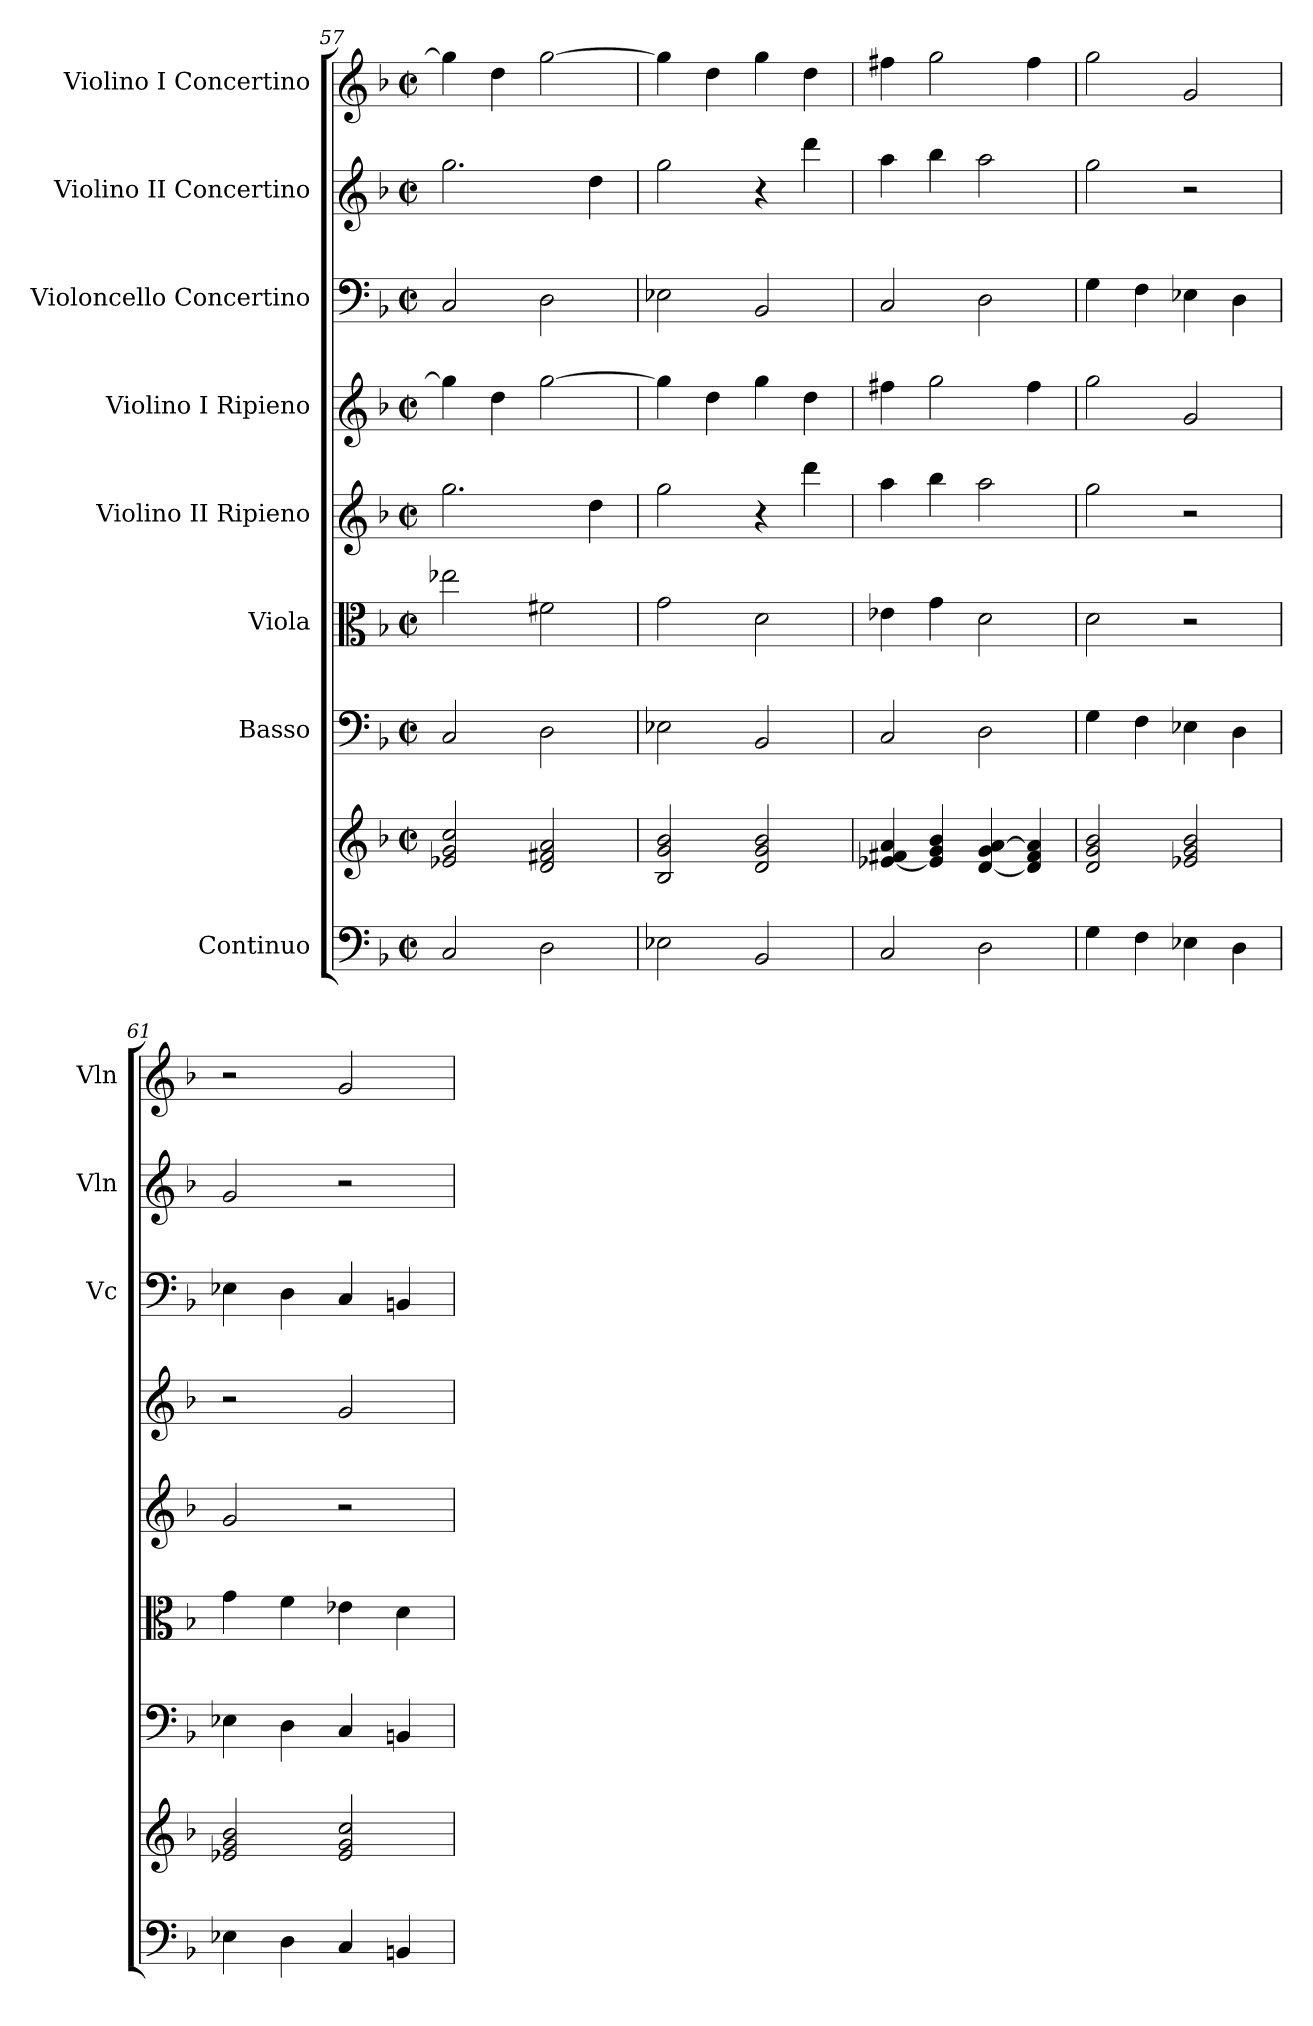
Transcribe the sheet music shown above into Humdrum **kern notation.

**kern	**kern	**kern	**kern	**kern	**kern	**kern	**kern	**kern
*part8	*part8	*part7	*part6	*part5	*part4	*part3	*part2	*part1
*staff9	*staff8	*staff7	*staff6	*staff5	*staff4	*staff3	*staff2	*staff1
*I"Continuo	*	*I"Basso	*I"Viola	*I"Violino II Ripieno	*I"Violino I Ripieno	*I"Violoncello Concertino	*I"Violino II Concertino	*I"Violino I Concertino
*	*	*	*	*	*	*I'Vc	*I'Vln	*I'Vln
*clefF4	*clefG2	*clefF4	*clefC3	*clefG2	*clefG2	*clefF4	*clefG2	*clefG2
*k[b-]	*k[b-]	*k[b-]	*k[b-]	*k[b-]	*k[b-]	*k[b-]	*k[b-]	*k[b-]
*M2/2	*M2/2	*M2/2	*M2/2	*M2/2	*M2/2	*M2/2	*M2/2	*M2/2
*met(c|)	*met(c|)	*met(c|)	*met(c|)	*met(c|)	*met(c|)	*met(c|)	*met(c|)	*met(c|)
=57	=57	=57	=57	=57	=57	=57	=57	=57
2C/	2e-X/ 2g/ 2cc/	2C/	2ee-X\	2.gg\	4gg\]	2C/	2.gg\	4gg\]
.	.	.	.	.	4dd\	.	.	4dd\
2D\	2d/ 2f#X/ 2a/	2D\	2f#X\	.	[2gg\	2D\	.	[2gg\
.	.	.	.	4dd\	.	.	4dd\	.
=58	=58	=58	=58	=58	=58	=58	=58	=58
2E-X\	2B-/ 2g/ 2b-/	2E-X\	2g\	2gg\	4gg\]	2E-X\	2gg\	4gg\]
.	.	.	.	.	4dd\	.	.	4dd\
2BB-/	2d/ 2g/ 2b-/	2BB-/	2d\	4r	4gg\	2BB-/	4r	4gg\
.	.	.	.	4ddd\	4dd\	.	4ddd\	4dd\
=59	=59	=59	=59	=59	=59	=59	=59	=59
*^	*	*^	*	*	*	*^	*	*
2C/	2ryy	[4e-X/ 4f#X/ 4a/	2C/	2ryy	4e-X\	4aa\	4ff#X\	2C/	2ryy	4aa\	4ff#X\
.	.	4e-/] 4g/ 4b-/	.	.	4g\	4bb-\	2gg\	.	.	4bb-\	2gg\
2D\	4ryy	[4d/ 4g/ [4a/	2D\	4ryy	2d\	2aa\	.	2D\	4ryy	2aa\	.
.	4ryy	4d/] 4f#/ 4a/]	.	4ryy	.	.	4ff#\	.	4ryy	.	4ff#\
*v	*v	*	*v	*v	*	*	*	*v	*v	*	*
=60	=60	=60	=60	=60	=60	=60	=60	=60
4G\	2d/ 2g/ 2b-/	4G\	2d\	2gg\	2gg\	4G\	2gg\	2gg\
4F\	.	4F\	.	.	.	4F\	.	.
4E-X\	2e-X/ 2g/ 2b-/	4E-X\	2r	2r	2g/	4E-X\	2r	2g/
4D\	.	4D\	.	.	.	4D\	.	.
!!LO:LB:g=z
=61	=61	=61	=61	=61	=61	=61	=61	=61
4E-X\	2e-X/ 2g/ 2b-/	4E-X\	4g\	2g/	2r	4E-X\	2g/	2r
4D\	.	4D\	4f\	.	.	4D\	.	.
4C/	2e-/ 2g/ 2cc/	4C/	4e-X\	2r	2g/	4C/	2r	2g/
4BBn/	.	4BBn/	4d\	.	.	4BBn/	.	.
=	=	=	=	=	=	=	=	=
*-	*-	*-	*-	*-	*-	*-	*-	*-
